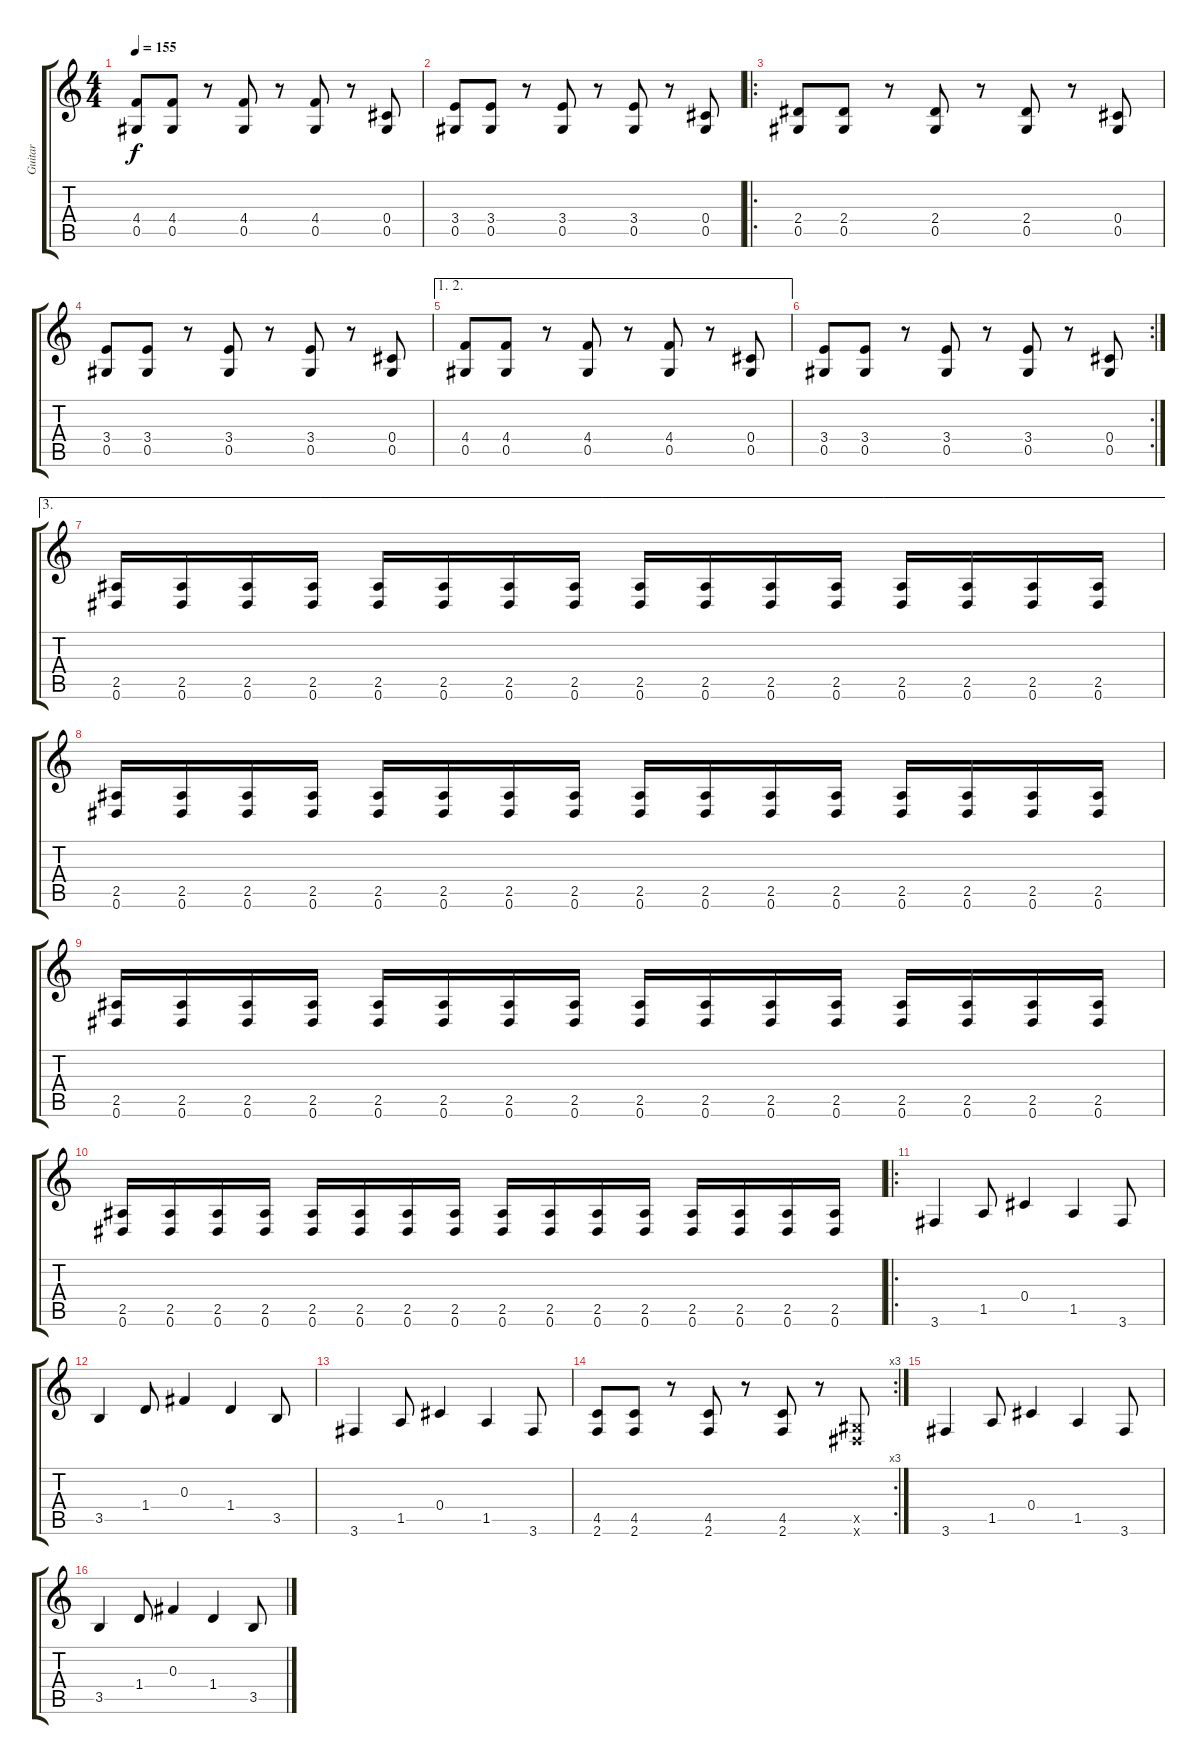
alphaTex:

\track ("Guitar" "Guitar") {instrument overdrivenguitar}
\staff {score tabs}
\tuning (Eb4 Bb3 Gb3 Db3 Ab2 Eb2) {hide}
\ts (4 4)
\tempo 155
\clef g2
\ks c
(4.4 0.5).8{dy f} (4.4 0.5).8 r.8 (4.4 0.5).8 r.8 (4.4 0.5).8 r.8 (0.4 0.5).8 |
(3.4 0.5).8 (3.4 0.5).8 r.8 (3.4 0.5).8 r.8 (3.4 0.5).8 r.8 (0.4 0.5).8 |
\ro
(2.4 0.5).8 (2.4 0.5).8 r.8 (2.4 0.5).8 r.8 (2.4 0.5).8 r.8 (0.4 0.5).8 |
(3.4 0.5).8 (3.4 0.5).8 r.8 (3.4 0.5).8 r.8 (3.4 0.5).8 r.8 (0.4 0.5).8 |
\ae (1 2)
(4.4 0.5).8 (4.4 0.5).8 r.8 (4.4 0.5).8 r.8 (4.4 0.5).8 r.8 (0.4 0.5).8 |
\rc 2
(3.4 0.5).8 (3.4 0.5).8 r.8 (3.4 0.5).8 r.8 (3.4 0.5).8 r.8 (0.4 0.5).8 |
\ae 3
(2.5 0.6).16 (2.5 0.6).16 (2.5 0.6).16 (2.5 0.6).16 (2.5 0.6).16 (2.5 0.6).16 (2.5 0.6).16 (2.5 0.6).16 (2.5 0.6).16 (2.5 0.6).16 (2.5 0.6).16 (2.5 0.6).16 (2.5 0.6).16 (2.5 0.6).16 (2.5 0.6).16 (2.5 0.6).16 |
(2.5 0.6).16 (2.5 0.6).16 (2.5 0.6).16 (2.5 0.6).16 (2.5 0.6).16 (2.5 0.6).16 (2.5 0.6).16 (2.5 0.6).16 (2.5 0.6).16 (2.5 0.6).16 (2.5 0.6).16 (2.5 0.6).16 (2.5 0.6).16 (2.5 0.6).16 (2.5 0.6).16 (2.5 0.6).16 |
(2.5 0.6).16 (2.5 0.6).16 (2.5 0.6).16 (2.5 0.6).16 (2.5 0.6).16 (2.5 0.6).16 (2.5 0.6).16 (2.5 0.6).16 (2.5 0.6).16 (2.5 0.6).16 (2.5 0.6).16 (2.5 0.6).16 (2.5 0.6).16 (2.5 0.6).16 (2.5 0.6).16 (2.5 0.6).16 |
(2.5 0.6).16 (2.5 0.6).16 (2.5 0.6).16 (2.5 0.6).16 (2.5 0.6).16 (2.5 0.6).16 (2.5 0.6).16 (2.5 0.6).16 (2.5 0.6).16 (2.5 0.6).16 (2.5 0.6).16 (2.5 0.6).16 (2.5 0.6).16 (2.5 0.6).16 (2.5 0.6).16 (2.5 0.6).16 |
\ro
3.6.4 1.5.8 0.4.4 1.5.4 3.6.8 |
3.5.4 1.4.8 0.3.4 1.4.4 3.5.8 |
3.6.4 1.5.8 0.4.4 1.5.4 3.6.8 |
\rc 3
(4.5 2.6).8 (4.5 2.6).8 r.8 (4.5 2.6).8 r.8 (4.5 2.6).8 r.8 (0.5{x} 0.6{x}).8 |
3.6.4 1.5.8 0.4.4 1.5.4 3.6.8 |
3.5.4 1.4.8 0.3.4 1.4.4 3.5.8
